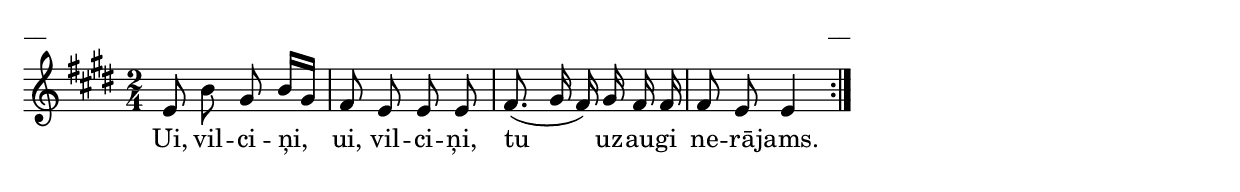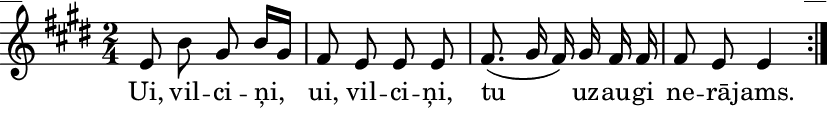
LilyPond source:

\version "2.13.18"
#(ly:set-option 'crop #t)

%\header {
%    title = "Ui, vilciņi, ui, vilciņi"
%}
\paper {
line-width = 14\cm
left-margin = 0.4\cm
between-system-padding = 0.1\cm
between-system-space = 0.1\cm
}
\layout {
indent = #0
ragged-last = ##f
}


voiceA = \relative c' {
\clef "treble"
\key e \major
\time 2/4
\repeat volta 2 { 
e8 b' gis b16[ gis] fis8 e e e | fis8.( gis16 fis) gis fis fis | fis8 e e4  
}
} 

lyricA = \lyricmode {
Ui, vil -- ci -- ņi, ui, vil -- ci -- ņi, 
tu uz -- au -- gi ne -- rā -- jams.
} 


fullScore = <<
\new Staff {
<<
\new Voice = "voiceA" { \oneVoice \autoBeamOff \voiceA }
\new Lyrics \lyricsto "voiceA" \lyricA
>>
}
>>

\score {
\fullScore
\header { piece = "__" opus = "__" }
}
\markup { \with-color #(x11-color 'white) \sans \smaller "__" }
\score {
\unfoldRepeats
\fullScore
\midi {
\context { \Staff \remove "Staff_performer" }
\context { \Voice \consists "Staff_performer" }
}
}



